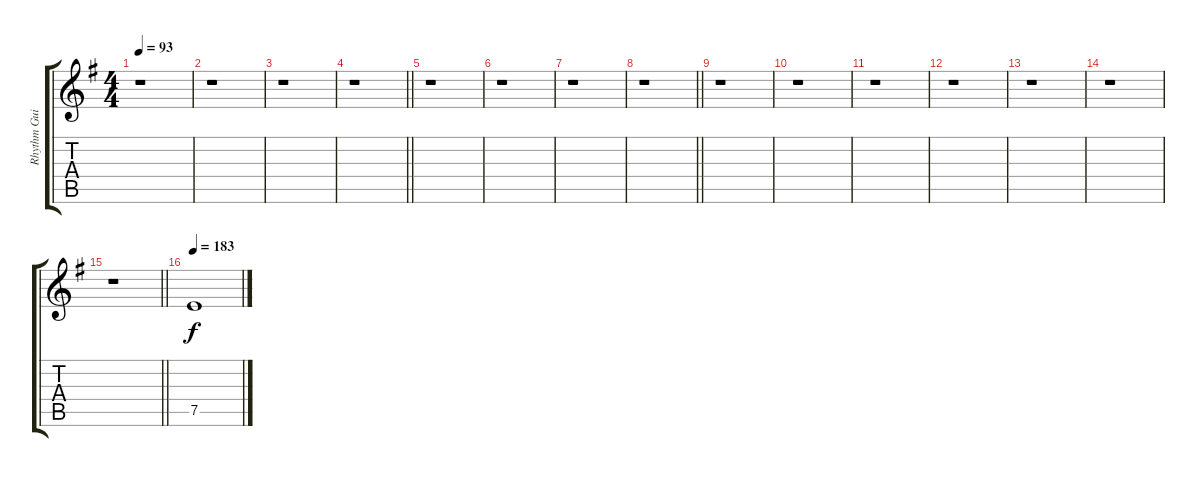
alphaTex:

\track ("Rhythm Guitar 2" "Rhythm Gui") {instrument distortionguitar}
\staff {score tabs}
\tuning (E4 B3 G3 D3 A2 E2) {hide}
\ts (4 4)
\tempo 93
\clef g2
\ks g
r.1{dy f} |
r.1 |
r.1 |
\barLineRight lightlight
r.1 |
r.1 |
r.1 |
r.1 |
\barLineRight lightlight
r.1 |
r.1 |
r.1 |
r.1 |
r.1 |
r.1 |
r.1 |
\barLineRight lightlight
r.1 |
\tempo 183
7.5.1
